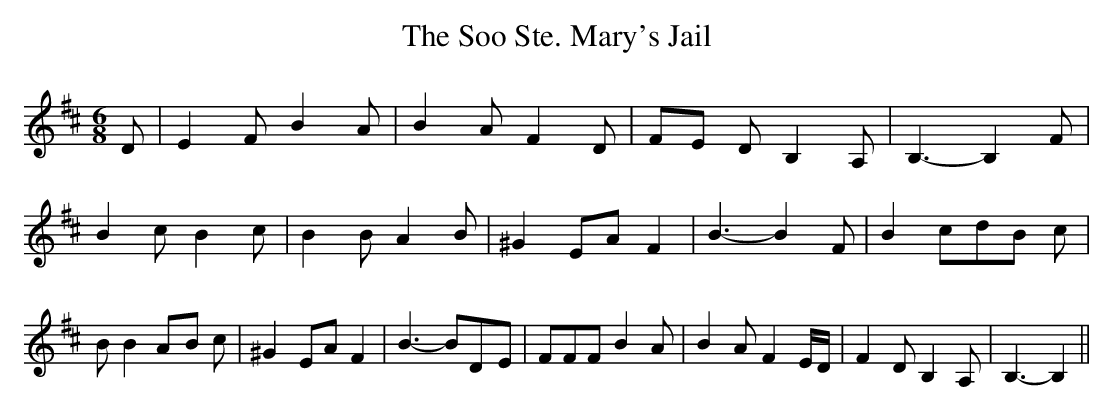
X:1
T:The Soo Ste. Mary's Jail
M:6/8
L:1/8
K:D
 D| E2 F B2 A| B2 A F2 D|F-E D B,2 A,| B,3- B,2 F| B2 c B2 c| B2 B A2 B|\
 ^G2 EA F2| B3- B2 F| B2 cd-B c| B B2A-B c| ^G2 EA F2| B3- BD-E| FFF B2 A|\
 B2 A F2 E/2D/2| F2 D B,2 A,| B,3- B,2||
